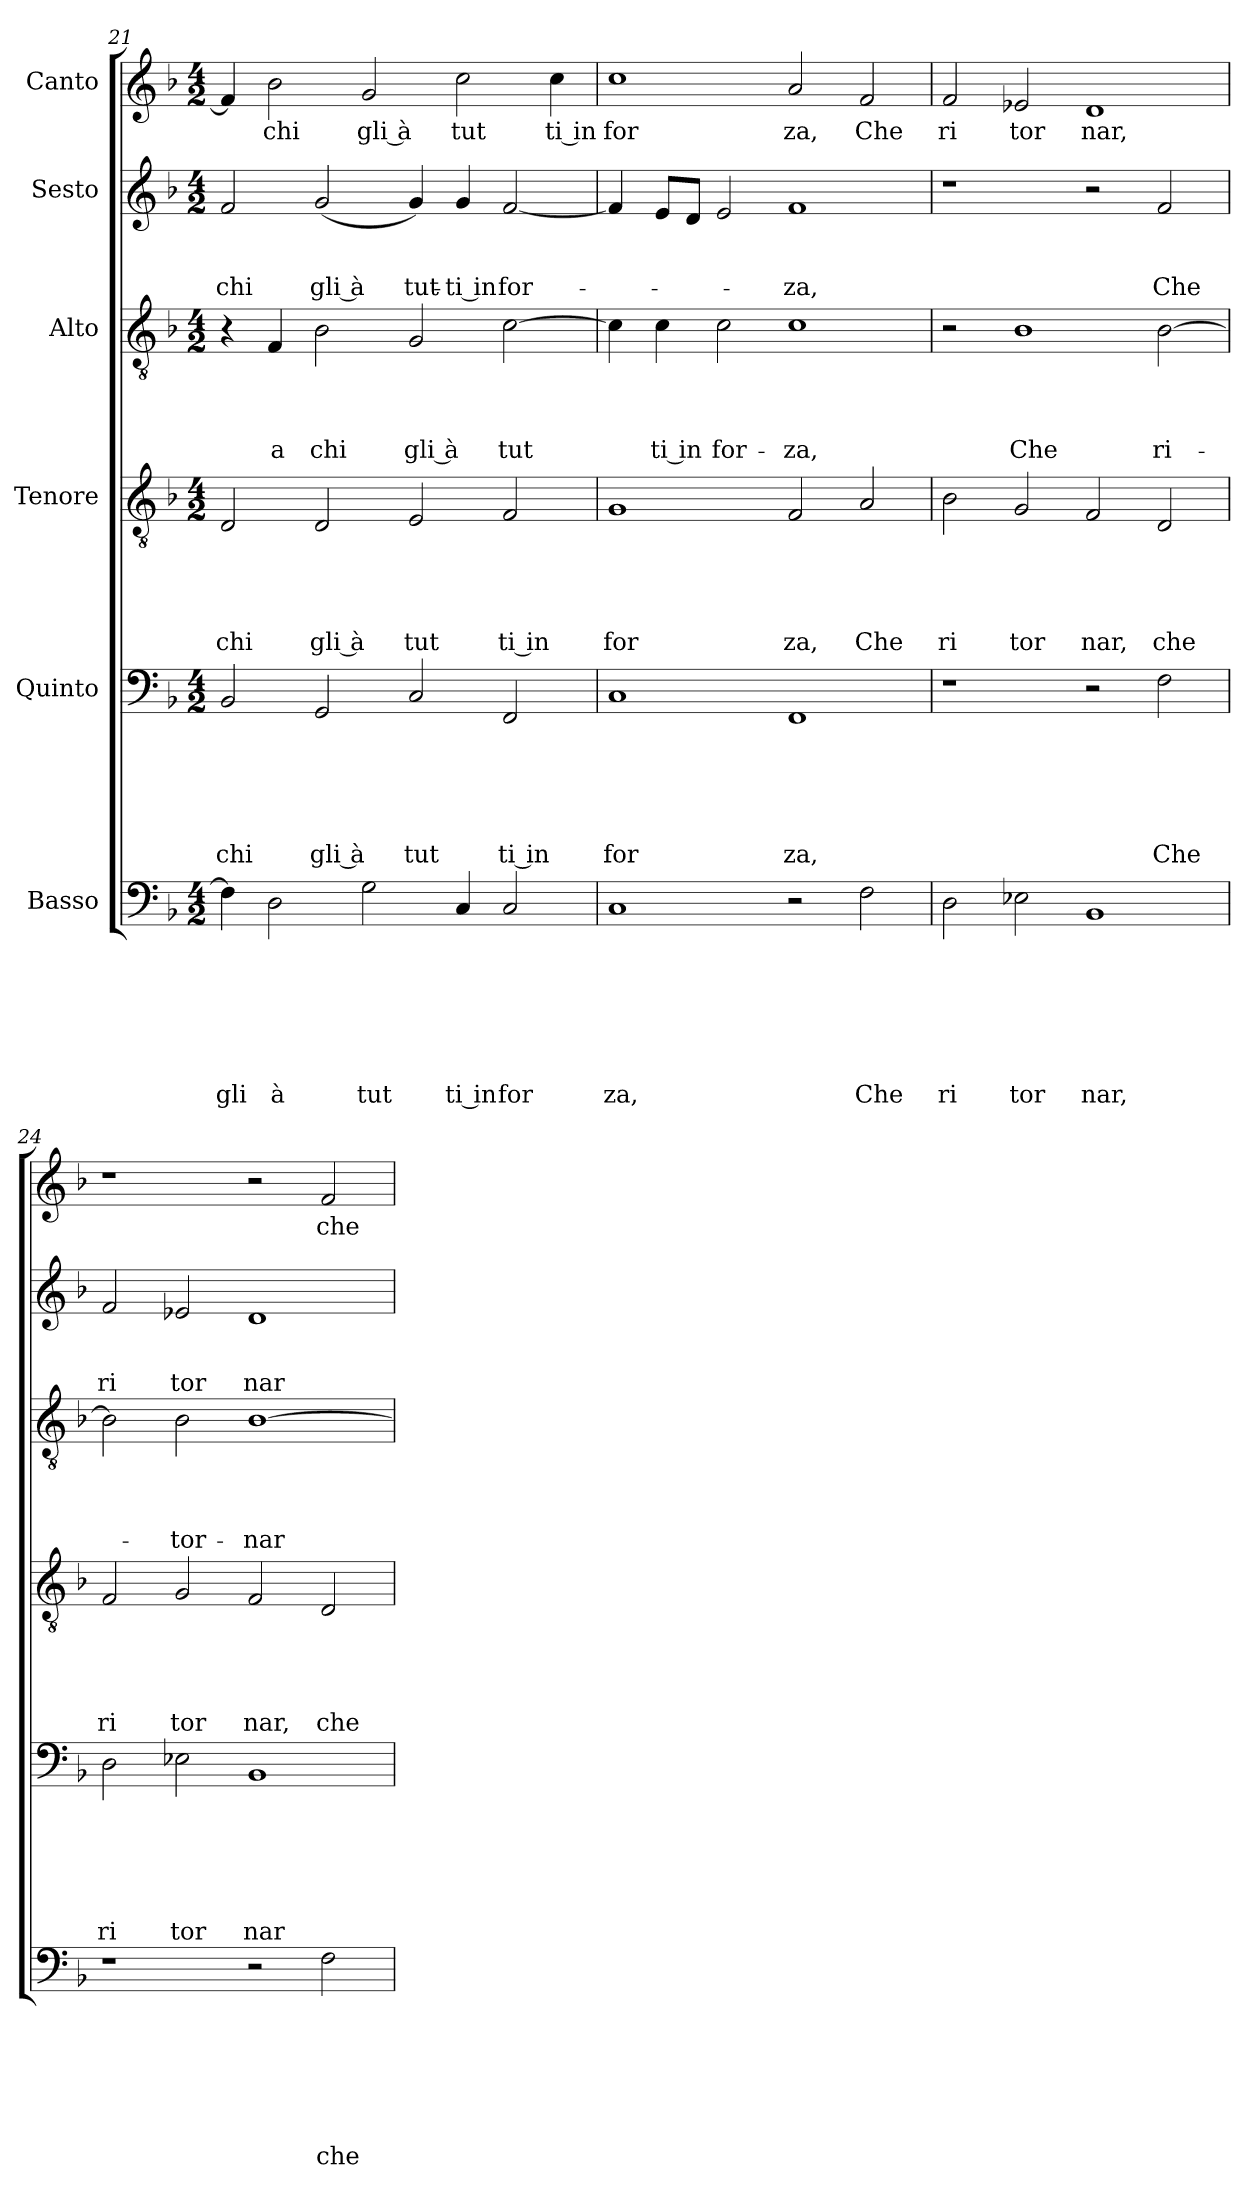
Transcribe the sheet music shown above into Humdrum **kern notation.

**kern	**text	**text	**text	**text	**text	**text	**text	**kern	**text	**text	**text	**text	**text	**text	**kern	**text	**text	**text	**text	**text	**kern	**text	**text	**text	**text	**kern	**text	**text	**text	**kern	**text
*part6	*part6	*part6	*part6	*part6	*part6	*part6	*part6	*part5	*part5	*part5	*part5	*part5	*part5	*part5	*part4	*part4	*part4	*part4	*part4	*part4	*part3	*part3	*part3	*part3	*part3	*part2	*part2	*part2	*part2	*part1	*part1
*staff6	*staff6	*staff6	*staff6	*staff6	*staff6	*staff6	*staff6	*staff5	*staff5	*staff5	*staff5	*staff5	*staff5	*staff5	*staff4	*staff4	*staff4	*staff4	*staff4	*staff4	*staff3	*staff3	*staff3	*staff3	*staff3	*staff2	*staff2	*staff2	*staff2	*staff1	*staff1
*I"Basso	*	*	*	*	*	*	*	*I"Quinto	*	*	*	*	*	*	*I"Tenore	*	*	*	*	*	*I"Alto	*	*	*	*	*I"Sesto	*	*	*	*I"Canto	*
*clefF4	*	*	*	*	*	*	*	*clefF4	*	*	*	*	*	*	*clefGv2	*	*	*	*	*	*clefGv2	*	*	*	*	*clefG2	*	*	*	*clefG2	*
*ITrd-3c-5	*	*	*	*	*	*	*	*ITrd-3c-5	*	*	*	*	*	*	*	*	*	*	*	*	*	*	*	*	*	*ITrd-3c-5	*	*	*	*ITrd-3c-5	*
*k[b-e-]	*	*	*	*	*	*	*	*k[b-e-]	*	*	*	*	*	*	*k[b-]	*	*	*	*	*	*k[b-]	*	*	*	*	*k[b-e-]	*	*	*	*k[b-e-]	*
*B-:	*	*	*	*	*	*	*	*B-:	*	*	*	*	*	*	*F:	*	*	*	*	*	*F:	*	*	*	*	*B-:	*	*	*	*B-:	*
*M4/2	*	*	*	*	*	*	*	*M4/2	*	*	*	*	*	*	*M4/2	*	*	*	*	*	*M4/2	*	*	*	*	*M4/2	*	*	*	*M4/2	*
=21	=21	=21	=21	=21	=21	=21	=21	=21	=21	=21	=21	=21	=21	=21	=21	=21	=21	=21	=21	=21	=21	=21	=21	=21	=21	=21	=21	=21	=21	=21	=21
!	!	!	!	!	!	!	!LO:LY:b	!	!	!	!	!	!	!LO:LY:b	!	!	!	!	!	!LO:LY:b	!	!	!	!	!	!	!	!	!LO:LY:b	!	!
4B-\]	.	.	.	.	.	.	gli	2E-/	.	.	.	.	.	chi	2D/	.	.	.	.	chi	4r	.	.	.	.	2b-/	.	.	chi	4b-/]	.
!	!	!	!	!	!	!	!LO:LY:b	!	!	!	!	!	!	!	!	!	!	!	!	!	!	!	!	!	!LO:LY:b	!	!	!	!	!	!LO:LY:b
2G\	.	.	.	.	.	.	à	.	.	.	.	.	.	.	.	.	.	.	.	.	4F/	.	.	.	a	.	.	.	.	2ee-\	chi
!	!	!	!	!	!	!	!	!	!	!	!	!	!	!LO:LY:b:rj	!	!	!	!	!	!LO:LY:b:rj	!	!	!	!	!LO:LY:b	!	!	!	!LO:LY:b:rj	!	!
.	.	.	.	.	.	.	.	2C/	.	.	.	.	.	gli à	2D/	.	.	.	.	gli à	2B-\	.	.	.	chi	(2cc/	.	.	gli à	.	.
!	!	!	!	!	!	!	!LO:LY:b	!	!	!	!	!	!	!	!	!	!	!	!	!	!	!	!	!	!	!	!	!	!	!	!LO:LY:b:rj
2c\	.	.	.	.	.	.	tut	.	.	.	.	.	.	.	.	.	.	.	.	.	.	.	.	.	.	.	.	.	.	2cc/	gli à
!	!	!	!	!	!	!	!	!	!	!	!	!	!	!LO:LY:b	!	!	!	!	!	!LO:LY:b	!	!	!	!	!LO:LY:b:rj	!	!	!	!LO:LY:b	!	!
.	.	.	.	.	.	.	.	2F/	.	.	.	.	.	tut	2E/	.	.	.	.	tut	2G/	.	.	.	gli à	4cc/)	.	.	tut-	.	.
!	!	!	!	!	!	!	!LO:LY:b:rj	!	!	!	!	!	!	!	!	!	!	!	!	!	!	!	!	!	!	!	!	!	!LO:LY:b:rj	!	!LO:LY:b
4F/	.	.	.	.	.	.	ti in	.	.	.	.	.	.	.	.	.	.	.	.	.	.	.	.	.	.	4cc/	.	.	-ti in	2ff\	tut
!	!	!	!	!	!	!	!LO:LY:b	!	!	!	!	!	!	!LO:LY:b:rj	!	!	!	!	!	!LO:LY:b:rj	!	!	!	!	!LO:LY:b	!	!	!	!LO:LY:b	!	!
2F/	.	.	.	.	.	.	for	2BB-/	.	.	.	.	.	ti in	2F/	.	.	.	.	ti in	[>2c\	.	.	.	tut	[>2b-/	.	.	for-	.	.
!	!	!	!	!	!	!	!	!	!	!	!	!	!	!	!	!	!	!	!	!	!	!	!	!	!	!	!	!	!	!	!LO:LY:b:rj
.	.	.	.	.	.	.	.	.	.	.	.	.	.	.	.	.	.	.	.	.	.	.	.	.	.	.	.	.	.	4ff\	ti in
!!LO:PB:g=z
=22	=22	=22	=22	=22	=22	=22	=22	=22	=22	=22	=22	=22	=22	=22	=22	=22	=22	=22	=22	=22	=22	=22	=22	=22	=22	=22	=22	=22	=22	=22	=22
!	!	!	!	!	!	!	!LO:LY:b	!	!	!	!	!	!	!LO:LY:b	!	!	!	!	!	!LO:LY:b	!	!	!	!	!	!	!	!	!	!	!LO:LY:b
1F	.	.	.	.	.	.	za,	1F	.	.	.	.	.	for	1G	.	.	.	.	for	4c\]	.	.	.	.	4b-/]	.	.	.	1ff	for
!	!	!	!	!	!	!	!	!	!	!	!	!	!	!	!	!	!	!	!	!	!	!	!	!	!LO:LY:b:rj	!	!	!	!	!	!
.	.	.	.	.	.	.	.	.	.	.	.	.	.	.	.	.	.	.	.	.	4c\	.	.	.	ti in	8a/L	.	.	.	.	.
.	.	.	.	.	.	.	.	.	.	.	.	.	.	.	.	.	.	.	.	.	.	.	.	.	.	8g/J	.	.	.	.	.
!	!	!	!	!	!	!	!	!	!	!	!	!	!	!	!	!	!	!	!	!	!	!	!	!	!LO:LY:b	!	!	!	!	!	!
.	.	.	.	.	.	.	.	.	.	.	.	.	.	.	.	.	.	.	.	.	2c\	.	.	.	for-	2a/	.	.	.	.	.
!	!	!	!	!	!	!	!	!	!	!	!	!	!	!LO:LY:b	!	!	!	!	!	!LO:LY:b	!	!	!	!	!LO:LY:b	!	!	!	!LO:LY:b	!	!LO:LY:b
2r	.	.	.	.	.	.	.	1BB-	.	.	.	.	.	za,	2F/	.	.	.	.	za,	1c	.	.	.	-za,	1b-	.	.	-za,	2dd/	za,
!	!	!	!	!	!	!	!LO:LY:b	!	!	!	!	!	!	!	!	!	!	!	!	!LO:LY:b	!	!	!	!	!	!	!	!	!	!	!LO:LY:b
2B-\	.	.	.	.	.	.	Che	.	.	.	.	.	.	.	2A/	.	.	.	.	Che	.	.	.	.	.	.	.	.	.	2b-/	Che
=23	=23	=23	=23	=23	=23	=23	=23	=23	=23	=23	=23	=23	=23	=23	=23	=23	=23	=23	=23	=23	=23	=23	=23	=23	=23	=23	=23	=23	=23	=23	=23
!	!	!	!	!	!	!	!LO:LY:b	!	!	!	!	!	!	!	!	!	!	!	!	!LO:LY:b	!	!	!	!	!	!	!	!	!	!	!LO:LY:b
2G\	.	.	.	.	.	.	ri	1r	.	.	.	.	.	.	2B-\	.	.	.	.	ri	2r	.	.	.	.	1r	.	.	.	2b-/	ri
!	!	!	!	!	!	!	!LO:LY:b	!	!	!	!	!	!	!	!	!	!	!	!	!LO:LY:b	!	!	!	!	!LO:LY:b	!	!	!	!	!	!LO:LY:b
2A-X\	.	.	.	.	.	.	tor	.	.	.	.	.	.	.	2G/	.	.	.	.	tor	1B-	.	.	.	Che	.	.	.	.	2a-X/	tor
!	!	!	!	!	!	!	!LO:LY:b	!	!	!	!	!	!	!	!	!	!	!	!	!LO:LY:b	!	!	!	!	!	!	!	!	!	!	!LO:LY:b
1E-	.	.	.	.	.	.	nar,	2r	.	.	.	.	.	.	2F/	.	.	.	.	nar,	.	.	.	.	.	2r	.	.	.	1g	nar,
!	!	!	!	!	!	!	!	!	!	!	!	!	!	!LO:LY:b	!	!	!	!	!	!LO:LY:b	!	!	!	!	!LO:LY:b	!	!	!	!LO:LY:b	!	!
.	.	.	.	.	.	.	.	2B-\	.	.	.	.	.	Che	2D/	.	.	.	.	che	[>2B-\	.	.	.	ri-	2b-/	.	.	Che	.	.
=24	=24	=24	=24	=24	=24	=24	=24	=24	=24	=24	=24	=24	=24	=24	=24	=24	=24	=24	=24	=24	=24	=24	=24	=24	=24	=24	=24	=24	=24	=24	=24
!	!	!	!	!	!	!	!	!	!	!	!	!	!	!LO:LY:b	!	!	!	!	!	!LO:LY:b	!	!	!	!	!	!	!	!	!LO:LY:b	!	!
1r	.	.	.	.	.	.	.	2G\	.	.	.	.	.	ri	2F/	.	.	.	.	ri	2B-\]	.	.	.	.	2b-/	.	.	ri	1r	.
!	!	!	!	!	!	!	!	!	!	!	!	!	!	!LO:LY:b	!	!	!	!	!	!LO:LY:b	!	!	!	!	!LO:LY:b	!	!	!	!LO:LY:b	!	!
.	.	.	.	.	.	.	.	2A-X\	.	.	.	.	.	tor	2G/	.	.	.	.	tor	2B-\	.	.	.	-tor-	2a-X/	.	.	tor	.	.
!	!	!	!	!	!	!	!	!	!	!	!	!	!	!LO:LY:b	!	!	!	!	!	!LO:LY:b	!	!	!	!	!LO:LY:b	!	!	!	!LO:LY:b	!	!
2r	.	.	.	.	.	.	.	1E-	.	.	.	.	.	nar	2F/	.	.	.	.	nar,	[>1B-	.	.	.	-nar	1g	.	.	nar	2r	.
!	!	!	!	!	!	!	!LO:LY:b	!	!	!	!	!	!	!	!	!	!	!	!	!LO:LY:b	!	!	!	!	!	!	!	!	!	!	!LO:LY:b
2B-\	.	.	.	.	.	.	che	.	.	.	.	.	.	.	2D/	.	.	.	.	che	.	.	.	.	.	.	.	.	.	2b-/	che
=	=	=	=	=	=	=	=	=	=	=	=	=	=	=	=	=	=	=	=	=	=	=	=	=	=	=	=	=	=	=	=
*-	*-	*-	*-	*-	*-	*-	*-	*-	*-	*-	*-	*-	*-	*-	*-	*-	*-	*-	*-	*-	*-	*-	*-	*-	*-	*-	*-	*-	*-	*-	*-
